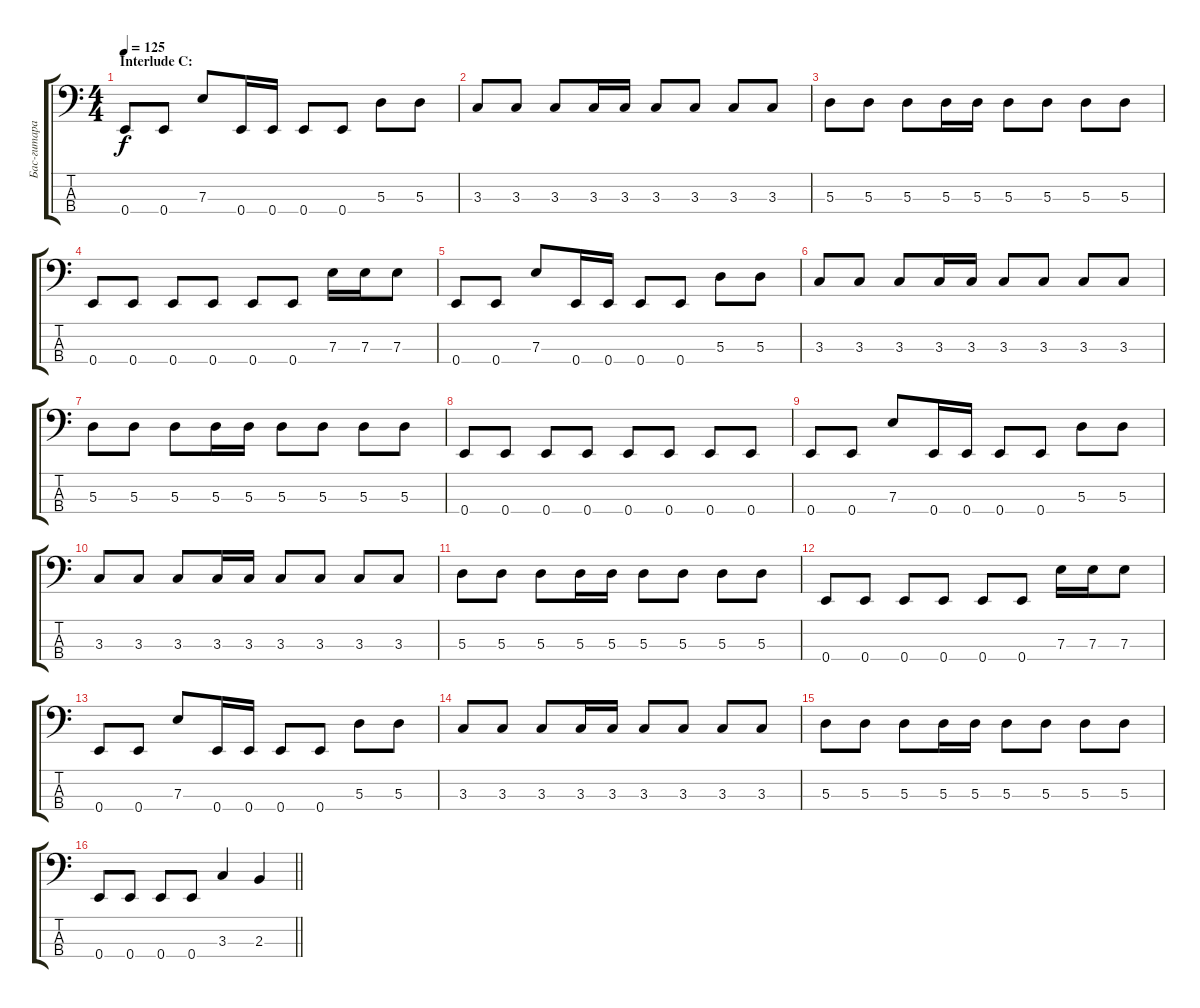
\track ("Бас-гитара" "Бас-гитара") {instrument electricbasspick}
\staff {score tabs}
\tuning (G2 D2 A1 E1) {hide}
\ts (4 4)
\section ("" "Interlude C:")
\tempo 125
\clef f4
\ks c
0.4.8{dy f} 0.4.8 7.3.8 0.4.16 0.4.16 0.4.8 0.4.8 5.3.8 5.3.8 |
3.3.8 3.3.8 3.3.8 3.3.16 3.3.16 3.3.8 3.3.8 3.3.8 3.3.8 |
5.3.8 5.3.8 5.3.8 5.3.16 5.3.16 5.3.8 5.3.8 5.3.8 5.3.8 |
0.4.8 0.4.8 0.4.8 0.4.8 0.4.8 0.4.8 7.3.16 7.3.16 7.3.8 |
0.4.8 0.4.8 7.3.8 0.4.16 0.4.16 0.4.8 0.4.8 5.3.8 5.3.8 |
3.3.8 3.3.8 3.3.8 3.3.16 3.3.16 3.3.8 3.3.8 3.3.8 3.3.8 |
5.3.8 5.3.8 5.3.8 5.3.16 5.3.16 5.3.8 5.3.8 5.3.8 5.3.8 |
0.4.8 0.4.8 0.4.8 0.4.8 0.4.8 0.4.8 0.4.8 0.4.8 |
0.4.8 0.4.8 7.3.8 0.4.16 0.4.16 0.4.8 0.4.8 5.3.8 5.3.8 |
3.3.8 3.3.8 3.3.8 3.3.16 3.3.16 3.3.8 3.3.8 3.3.8 3.3.8 |
5.3.8 5.3.8 5.3.8 5.3.16 5.3.16 5.3.8 5.3.8 5.3.8 5.3.8 |
0.4.8 0.4.8 0.4.8 0.4.8 0.4.8 0.4.8 7.3.16 7.3.16 7.3.8 |
0.4.8 0.4.8 7.3.8 0.4.16 0.4.16 0.4.8 0.4.8 5.3.8 5.3.8 |
3.3.8 3.3.8 3.3.8 3.3.16 3.3.16 3.3.8 3.3.8 3.3.8 3.3.8 |
5.3.8 5.3.8 5.3.8 5.3.16 5.3.16 5.3.8 5.3.8 5.3.8 5.3.8 |
\barLineRight lightlight
0.4.8 0.4.8 0.4.8 0.4.8 3.3.4 2.3.4
